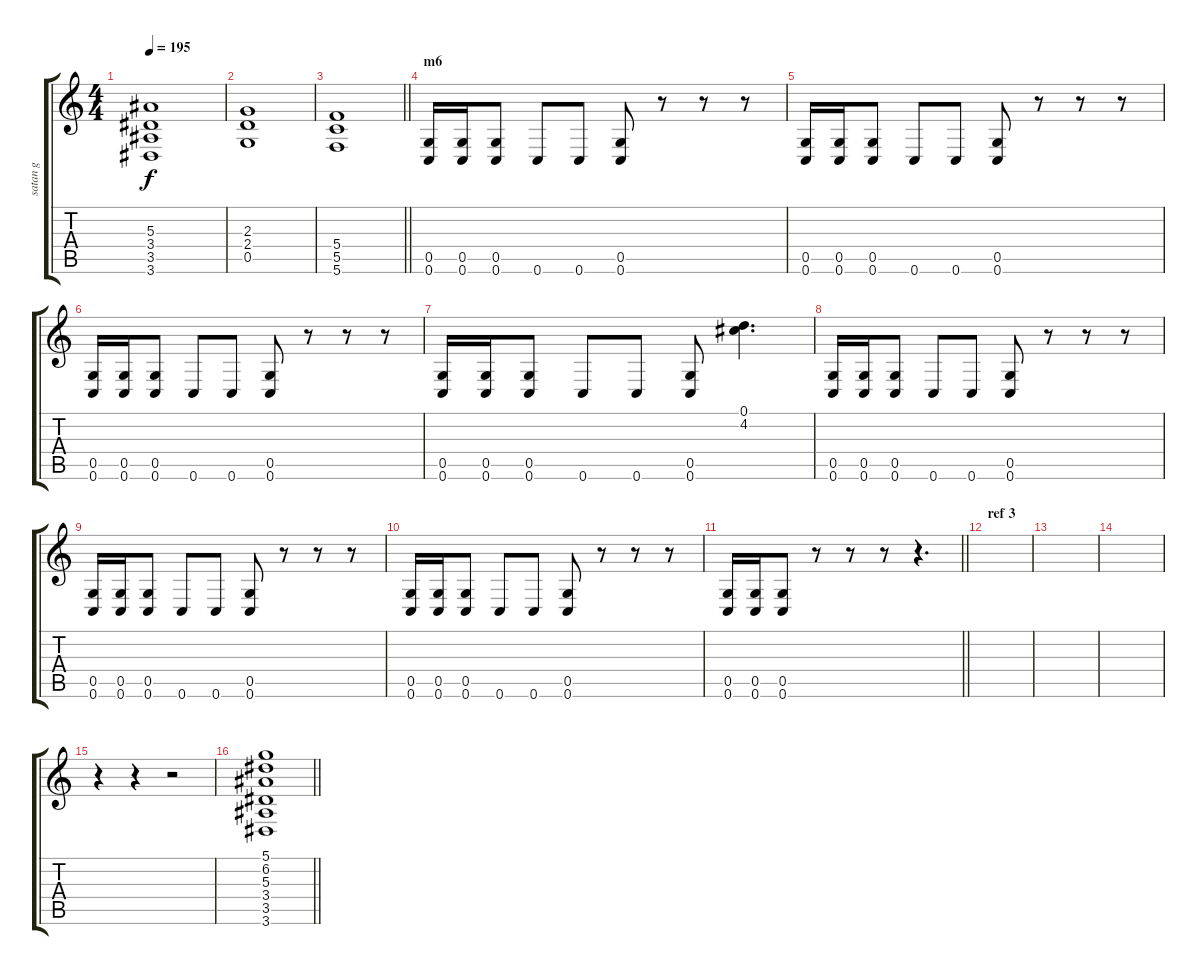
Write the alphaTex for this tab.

\track ("satan g" "satan g") {instrument distortionguitar}
\staff {score tabs}
\tuning (D4 A3 F3 C3 G2 C2) {hide}
\ts (4 4)
\tempo 195
\clef g2
\ks c
(5.3 3.4 3.5 3.6).1{dy f} |
(2.3 2.4 0.5).1 |
\barLineRight lightlight
(5.4 5.5 5.6).1 |
\section ("" "m6")
(0.5 0.6).16 (0.5 0.6).16 (0.5 0.6).8 0.6.8 0.6.8 (0.5 0.6).8 r.8 r.8 r.8 |
(0.5 0.6).16 (0.5 0.6).16 (0.5 0.6).8 0.6.8 0.6.8 (0.5 0.6).8 r.8 r.8 r.8 |
(0.5 0.6).16 (0.5 0.6).16 (0.5 0.6).8 0.6.8 0.6.8 (0.5 0.6).8 r.8 r.8 r.8 |
(0.5 0.6).16 (0.5 0.6).16 (0.5 0.6).8 0.6.8 0.6.8 (0.5 0.6).8 (0.1 4.2).4{d} |
(0.5 0.6).16 (0.5 0.6).16 (0.5 0.6).8 0.6.8 0.6.8 (0.5 0.6).8 r.8 r.8 r.8 |
(0.5 0.6).16 (0.5 0.6).16 (0.5 0.6).8 0.6.8 0.6.8 (0.5 0.6).8 r.8 r.8 r.8 |
(0.5 0.6).16 (0.5 0.6).16 (0.5 0.6).8 0.6.8 0.6.8 (0.5 0.6).8 r.8 r.8 r.8 |
\barLineRight lightlight
(0.5 0.6).16 (0.5 0.6).16 (0.5 0.6).8 r.8 r.8 r.8 r.4{d} |
\section ("" "ref 3")
|
|
|
r.4 r.4 r.2 |
\barLineRight lightlight
(5.1 6.2 5.3 3.4 3.5 3.6).1
